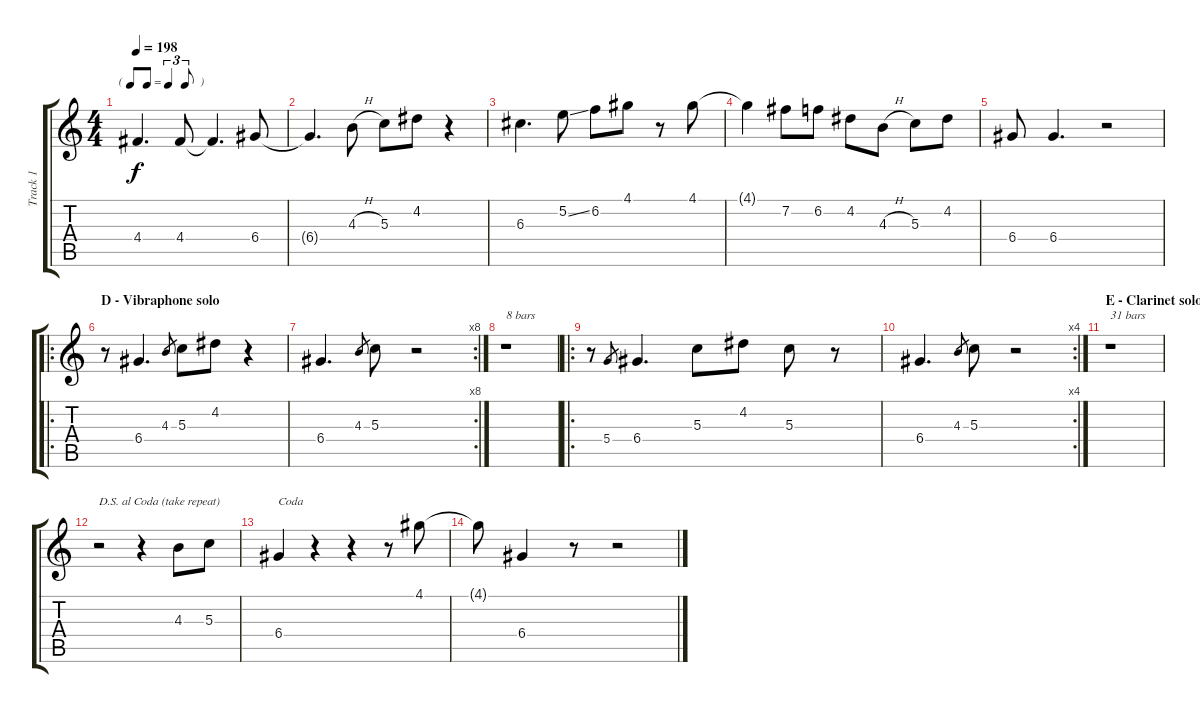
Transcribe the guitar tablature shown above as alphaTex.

\track ("Track 1" "Track 1") {instrument electricguitarjazz}
\staff {score tabs}
\tuning (E4 B3 G3 D3 A2 E2) {hide}
\ts (4 4)
\tf triplet8th
\tempo 198
\clef g2
\ks c
4.4{t}.4{d dy f} 4.4.8 4.4{t}.4{d} 6.4.8 |
6.4{t}.4{d} 4.3{h}.8 5.3.8 4.2.8 r.4 |
6.3.4{d} 5.2{ss}.8 6.2.8 4.1.8 r.8 4.1.8 |
4.1{t}.4 7.2.8 6.2.8 4.2.8 4.3{h}.8 5.3.8 4.2.8 |
6.4.8 6.4.4{d} r.2 |
\ro
\section ("" "D - Vibraphone solo")
r.8 6.4.4{d} 4.3.8{gr} 5.3.8 4.2.8 r.4 |
\rc 8
6.4.4{d} 4.3.8{gr} 5.3.8 r.2 |
r.1{txt "8 bars"} |
\ro
r.8 5.4.8{gr} 6.4.4{d} 5.3.8 4.2.8 5.3.8 r.8 |
\rc 4
6.4.4{d} 4.3.8{gr} 5.3.8 r.2 |
\section ("" "E - Clarinet solo")
r.1{txt "31 bars"} |
r.2{txt "D.S. al Coda (take repeat)"} r.4 4.3.8 5.3.8 |
6.4.4{txt "Coda"} r.4 r.4 r.8 4.1.8 |
4.1{t}.8 6.4.4 r.8 r.2
